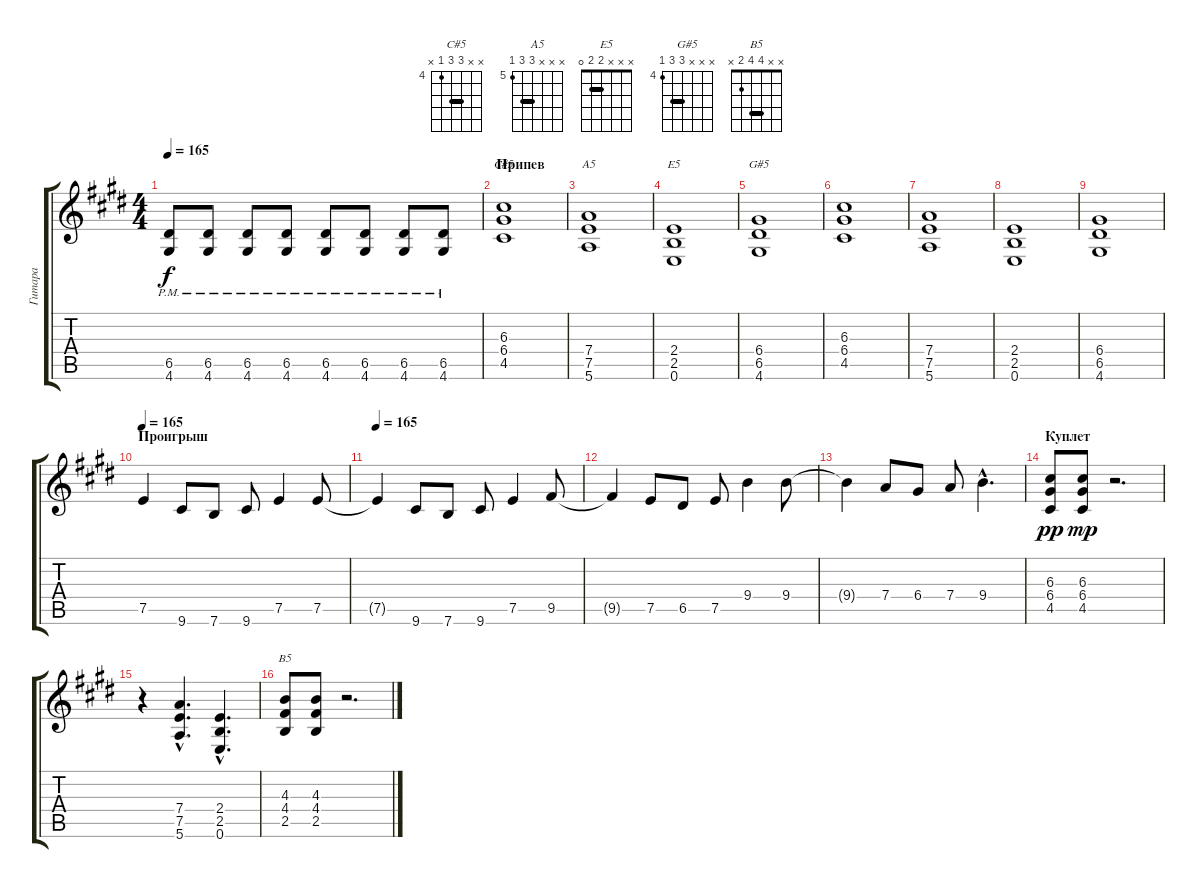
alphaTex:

\track ("Гитара" "Гитара") {instrument overdrivenguitar}
\staff {score tabs}
\tuning (E4 B3 G3 D3 A2 E2) {hide}
\chord ("C#5" x x 6 6 4 x) {firstfret 4 barre 6}
\chord ("A5" x x x 7 7 5) {firstfret 5 barre 7}
\chord ("E5" x x x 2 2 0) {barre 2}
\chord ("G#5" x x x 6 6 4) {firstfret 4 barre 6}
\chord ("B5" x x 4 4 2 x) {barre 4}
\ts (4 4)
\tempo 165
\clef g2
\ks e
(6.5{pm} 4.6{pm}).8{dy f} (6.5{pm} 4.6{pm}).8 (6.5{pm} 4.6{pm}).8 (6.5{pm} 4.6{pm}).8 (6.5{pm} 4.6{pm}).8 (6.5{pm} 4.6{pm}).8 (6.5{pm} 4.6{pm}).8 (6.5{pm} 4.6{pm}).8 |
\section ("" "Припев")
(6.3 6.4 4.5).1{ch "C#5"} |
(7.4 7.5 5.6).1{ch "A5"} |
(2.4 2.5 0.6).1{ch "E5"} |
(6.4 6.5 4.6).1{ch "G#5"} |
(6.3 6.4 4.5).1 |
(7.4 7.5 5.6).1 |
(2.4 2.5 0.6).1 |
(6.4 6.5 4.6).1 |
\section ("" "Проигрыш")
\tempo 165
7.5.4 9.6.8 7.6.8 9.6.8 7.5.4 7.5.8 |
\tempo 165
7.5{t}.4 9.6.8 7.6.8 9.6.8 7.5.4 9.5.8 |
9.5{t}.4 7.5.8 6.5.8 7.5.8 9.4.4 9.4.8 |
9.4{t}.4 7.4.8 6.4.8 7.4.8 9.4{hac}.4{d} |
\section ("" "Куплет")
(6.3 6.4 4.5).8{dy pp} (6.3 6.4 4.5).8{dy mp} r.2{d} |
r.4 (7.4{hac} 7.5{hac} 5.6{hac}).4{d} (2.4{hac} 2.5{hac} 0.6{hac}).4{d} |
(4.3 4.4 2.5).8{ch "B5"} (4.3 4.4 2.5).8 r.2{d}
